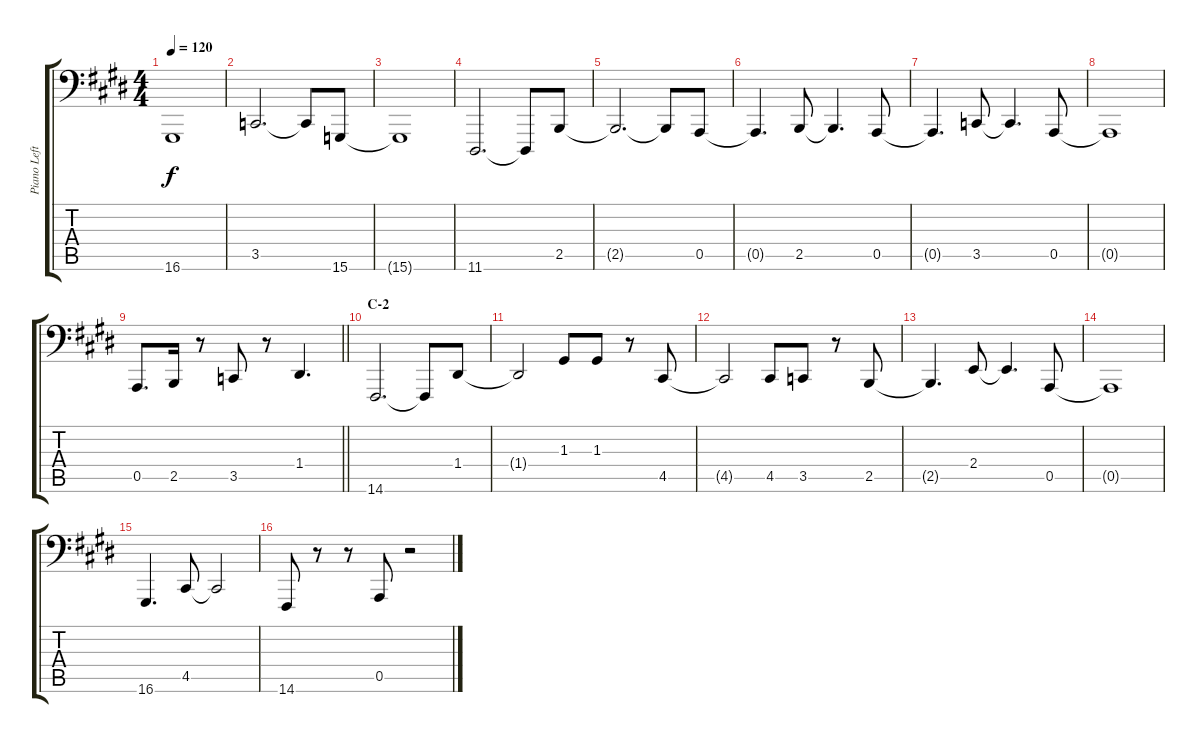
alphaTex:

\track ("Piano Left (Kotobuki Tsumugi)" "Piano Left") {instrument electricgrandpiano}
\staff {score tabs}
\tuning (E3 B2 G2 D2 A1 E0) {hide}
\ts (4 4)
\tempo 120
\clef f4
\ks e
16.6{t}.1{dy f} |
3.5.2{d} 3.5{t}.8 15.6.8 |
15.6{t}.1 |
11.6.2{d} 11.6{t}.8 2.5.8 |
2.5{t}.2{d} 2.5{t}.8 0.5.8 |
0.5{t}.4{d} 2.5.8 2.5{t}.4{d} 0.5.8 |
0.5{t}.4{d} 3.5.8 3.5{t}.4{d} 0.5.8 |
0.5{t}.1 |
\barLineRight lightlight
0.5.8{d} 2.5.16 r.8 3.5.8 r.8 1.4.4{d} |
\section ("" "C-2")
14.6.2{d} 14.6{t}.8 1.4.8 |
1.4{t}.2 1.3.8 1.3.8 r.8 4.5.8 |
4.5{t}.2 4.5.8 3.5.8 r.8 2.5.8 |
2.5{t}.4{d} 2.4.8 2.4{t}.4{d} 0.5.8 |
0.5{t}.1 |
16.6.4{d} 4.5.8 4.5{t}.2 |
14.6.8 r.8 r.8 0.5.8 r.2
